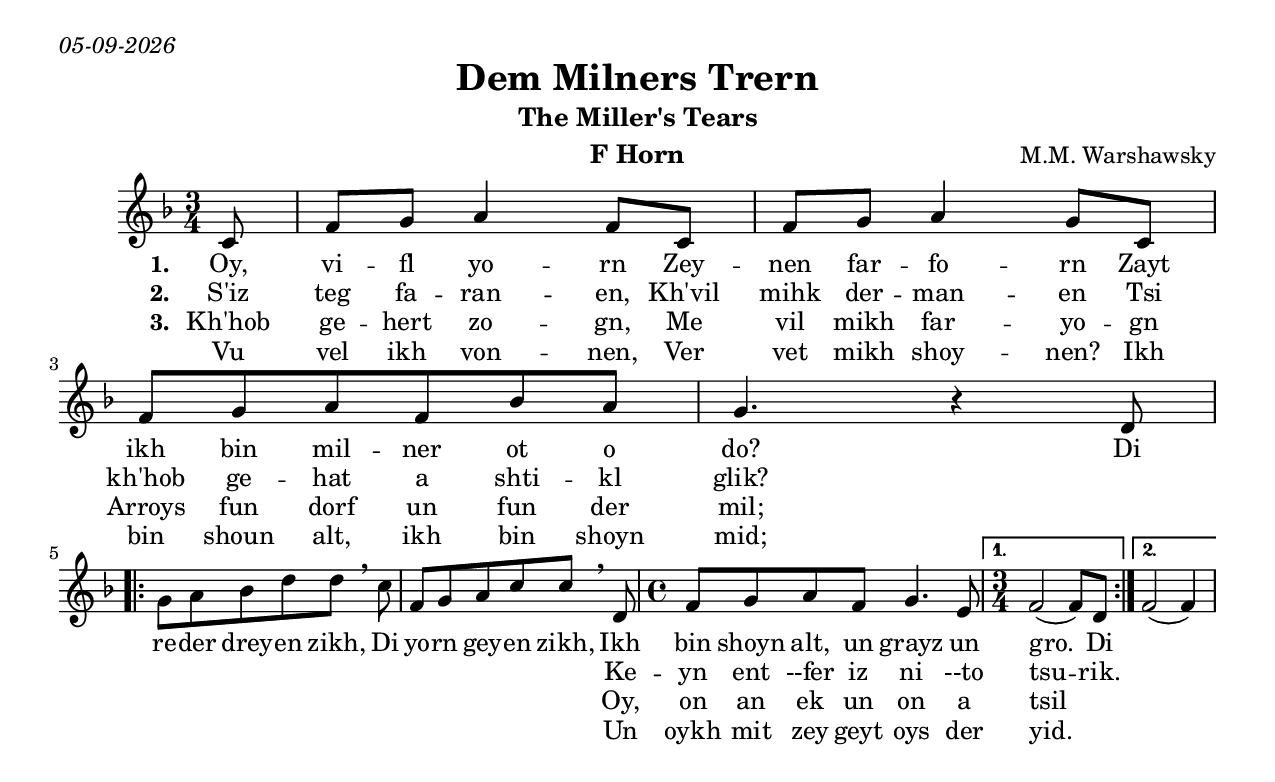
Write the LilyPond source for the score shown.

\version "2.18.0"
\include "english.ly"
\pointAndClickOff
\paper{
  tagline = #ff
  print-all-headers = ##t
  #(set-paper-size "letter")
}
date = #(strftime "%d-%m-%Y" (localtime (current-time)))

\markup{ \italic{ \date }  }

%\markup{ Got something to say? }

global = {
  \clef treble
  \key d \minor
  \time 3/4
  \set Score.markFormatter = #format-mark-box-alphabet
}

%#################################### Melody ########################
%melody =  \transpose c d \relative c' {  %transpose for clarinet
melody = \relative c' {
  \global
  \partial 8*1 c8   %lead in notes
  f8 g a4 f8 c
  f8 g a4 g8 c,
  \break
  f8 g a f bf a
  g4. r4 d8
  \break

  \repeat volta 2{
    %\mark \default
    g8 a bf d d\breathe c
    f,g8 a c c\breathe d,|
    \time 4/4 f8 g a f g4. e8|
    \time 3/4
  }
  \alternative{
    {f2(f8) d}
    {f2 (f4)}

  }


}
%################################# Lyrics #####################
\addlyrics{
  \set stanza = #"1. "
  Oy, vi -- fl  yo -- rn
  Zey -- nen far -- fo -- rn
  Zayt ikh bin mil -- ner ot o do?
  Di re -- der drey -- en zikh,
  Di yo -- rn gey -- en zikh,
  Ikh bin shoyn alt, un grayz un gro. Di
}

\addlyrics{
  \set stanza = #"2. "
  S'iz teg fa -- ran -- en,
  Kh'vil mihk der -- man -- en
  Tsi kh'hob ge -- hat a shti -- kl glik?
  \repeat unfold 12 {\skip 2}
  Ke -- yn ent --fer iz ni --to tsu -- rik.
}

\addlyrics {
  \set stanza = #"3. "
  Kh'hob ge -- hert zo -- gn,
  Me vil mikh far -- yo -- gn
  Arroys fun dorf un fun der mil;
  \repeat unfold 12 {\skip 2}
  Oy, on an ek un on a tsil
}


\addlyrics {
  Vu vel ikh von -- nen,
  Ver vet mikh shoy -- nen?
  Ikh bin shoun alt, ikh bin shoyn mid;
  \repeat unfold 12 {\skip 2}
  Un oykh mit zey geyt oys der yid.

}

%################################# Chords #######################
harmonies = \chordmode {

}

\score {
  <<
    \new ChordNames {
      \set chordChanges = ##f
      \harmonies
    }
    \new Staff   \melody
  >>
  \header{
    title= "Dem Milners Trern"
    subtitle="The Miller's Tears"
    composer= "M.M. Warshawsky"
    instrument = "F Horn"
    arranger= ""
  }
  \layout{indent = 1.0\cm}
  \midi {
    \tempo 4 = 120

    % \midi { }
  }
}
%{
% more verses:
\markup{}
\markup {
  \fill-line {
    \hspace #0.1 % distance from left margin
    \column {
      \line { "1."
	\column {
	  ""
	}
      }
      \hspace #0.2 % vertical distance between verses
      \line { "2."
	\column {
	 ""
	}
      }
    }
    \hspace #0.1  % horiz. distance between columns
    \column {
      \line { "3."
	\column {
	  ""
	}
      }
      \hspace #0.2 % distance between verses
      \line { "4."
	\column {
	 ""
	}
      }
    }
    \hspace #0.1 % distance to right margin
  }
}

%}
